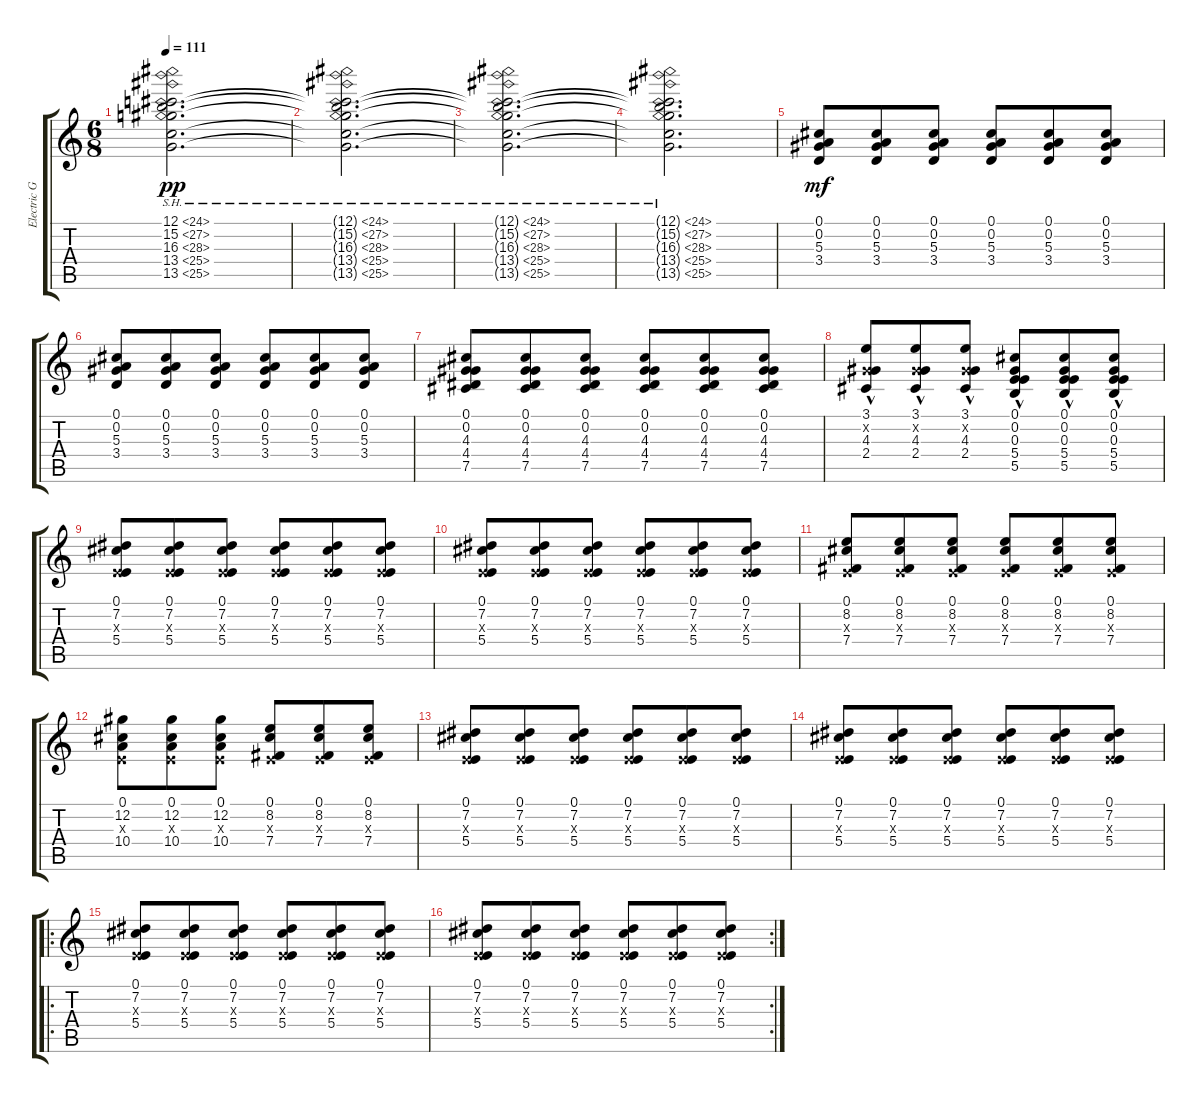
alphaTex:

\track ("Electric Guitar" "Electric G") {instrument overdrivenguitar}
\staff {score tabs}
\tuning (Db4 Ab3 E3 B2 Gb2 B1) {hide}
\ts (6 8)
\tempo 111
\clef g2
\ks c
(12.1{sh 12 t} 15.2{sh 12 t} 16.3{sh 12 t} 13.4{sh 12 t} 13.5{sh 12 t}).2{d dy pp} |
(12.1{sh 12 t} 15.2{sh 12 t} 16.3{sh 12 t} 13.4{sh 12 t} 13.5{sh 12 t}).2{d} |
(12.1{sh 12 t} 15.2{sh 12 t} 16.3{sh 12 t} 13.4{sh 12 t} 13.5{sh 12 t}).2{d} |
(12.1{sh 12 t} 15.2{sh 12 t} 16.3{sh 12 t} 13.4{sh 12 t} 13.5{sh 12 t}).2{d} |
(0.1 0.2 5.3 3.4).8{dy mf} (0.1 0.2 5.3 3.4).8 (0.1 0.2 5.3 3.4).8 (0.1 0.2 5.3 3.4).8 (0.1 0.2 5.3 3.4).8 (0.1 0.2 5.3 3.4).8 |
(0.1 0.2 5.3 3.4).8 (0.1 0.2 5.3 3.4).8 (0.1 0.2 5.3 3.4).8 (0.1 0.2 5.3 3.4).8 (0.1 0.2 5.3 3.4).8 (0.1 0.2 5.3 3.4).8 |
(0.1 0.2 4.3 4.4 7.5).8 (0.1 0.2 4.3 4.4 7.5).8 (0.1 0.2 4.3 4.4 7.5).8 (0.1 0.2 4.3 4.4 7.5).8 (0.1 0.2 4.3 4.4 7.5).8 (0.1 0.2 4.3 4.4 7.5).8 |
(3.1{hac} 0.2{hac x} 4.3{hac} 2.4{hac}).8 (3.1{hac} 0.2{hac x} 4.3{hac} 2.4{hac}).8 (3.1{hac} 0.2{hac x} 4.3{hac} 2.4{hac}).8 (0.1 0.2 0.3 5.4{hac} 5.5{hac}).8 (0.1 0.2 0.3 5.4{hac} 5.5{hac}).8 (0.1 0.2 0.3 5.4{hac} 5.5{hac}).8 |
(0.1 7.2 0.3{x} 5.4).8 (0.1 7.2 0.3{x} 5.4).8 (0.1 7.2 0.3{x} 5.4).8 (0.1 7.2 0.3{x} 5.4).8 (0.1 7.2 0.3{x} 5.4).8 (0.1 7.2 0.3{x} 5.4).8 |
(0.1 7.2 0.3{x} 5.4).8 (0.1 7.2 0.3{x} 5.4).8 (0.1 7.2 0.3{x} 5.4).8 (0.1 7.2 0.3{x} 5.4).8 (0.1 7.2 0.3{x} 5.4).8 (0.1 7.2 0.3{x} 5.4).8 |
(0.1 8.2 0.3{x} 7.4).8 (0.1 8.2 0.3{x} 7.4).8 (0.1 8.2 0.3{x} 7.4).8 (0.1 8.2 0.3{x} 7.4).8 (0.1 8.2 0.3{x} 7.4).8 (0.1 8.2 0.3{x} 7.4).8 |
(0.1 12.2 0.3{x} 10.4).8 (0.1 12.2 0.3{x} 10.4).8 (0.1 12.2 0.3{x} 10.4).8 (0.1 8.2 0.3{x} 7.4).8 (0.1 8.2 0.3{x} 7.4).8 (0.1 8.2 0.3{x} 7.4).8 |
(0.1 7.2 0.3{x} 5.4).8 (0.1 7.2 0.3{x} 5.4).8 (0.1 7.2 0.3{x} 5.4).8 (0.1 7.2 0.3{x} 5.4).8 (0.1 7.2 0.3{x} 5.4).8 (0.1 7.2 0.3{x} 5.4).8 |
(0.1 7.2 0.3{x} 5.4).8 (0.1 7.2 0.3{x} 5.4).8 (0.1 7.2 0.3{x} 5.4).8 (0.1 7.2 0.3{x} 5.4).8 (0.1 7.2 0.3{x} 5.4).8 (0.1 7.2 0.3{x} 5.4).8 |
\ro
(0.1 7.2 0.3{x} 5.4).8 (0.1 7.2 0.3{x} 5.4).8 (0.1 7.2 0.3{x} 5.4).8 (0.1 7.2 0.3{x} 5.4).8 (0.1 7.2 0.3{x} 5.4).8 (0.1 7.2 0.3{x} 5.4).8 |
\rc 2
(0.1 7.2 0.3{x} 5.4).8 (0.1 7.2 0.3{x} 5.4).8 (0.1 7.2 0.3{x} 5.4).8 (0.1 7.2 0.3{x} 5.4).8 (0.1 7.2 0.3{x} 5.4).8 (0.1 7.2 0.3{x} 5.4).8
